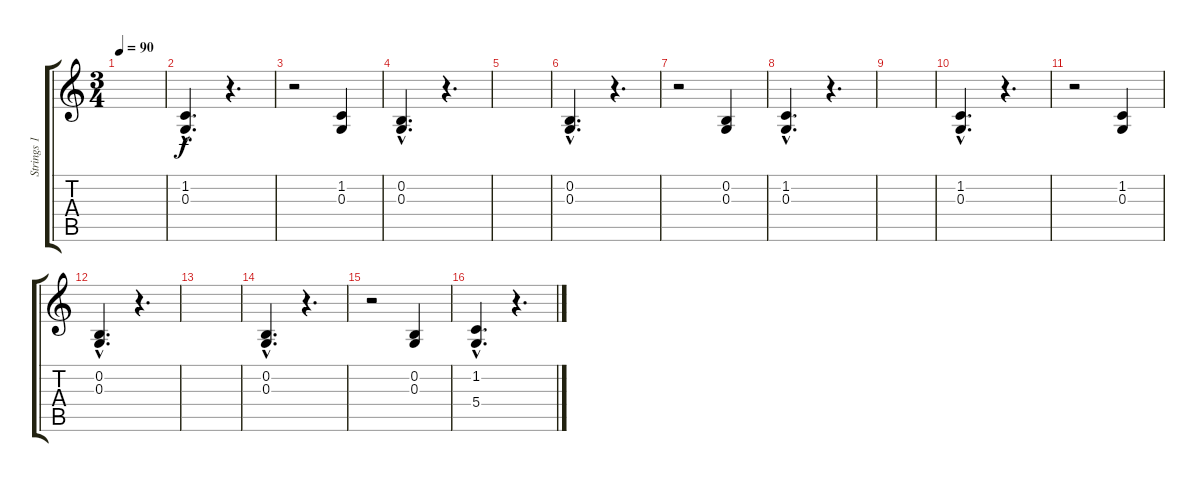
\track ("Strings 1" "Strings 1") {instrument stringensemble1}
\staff {score tabs}
\tuning (E4 B3 G3 D3 A2 E2) {hide}
\ts (3 4)
\tempo 90
\clef g2
\ks c
|
(1.2{hac} 0.3{hac}).4{d} r.4{d} |
r.2 (1.2 0.3).4 |
(0.2{hac} 0.3{hac}).4{d} r.4{d} |
|
(0.2{hac} 0.3{hac}).4{d} r.4{d} |
r.2 (0.2 0.3).4 |
(1.2{hac} 0.3{hac}).4{d} r.4{d} |
|
(1.2{hac} 0.3{hac}).4{d} r.4{d} |
r.2 (1.2 0.3).4 |
(0.2{hac} 0.3{hac}).4{d} r.4{d} |
|
(0.2{hac} 0.3{hac}).4{d} r.4{d} |
r.2 (0.2 0.3).4 |
(1.2{hac} 5.4{hac}).4{d} r.4{d}
